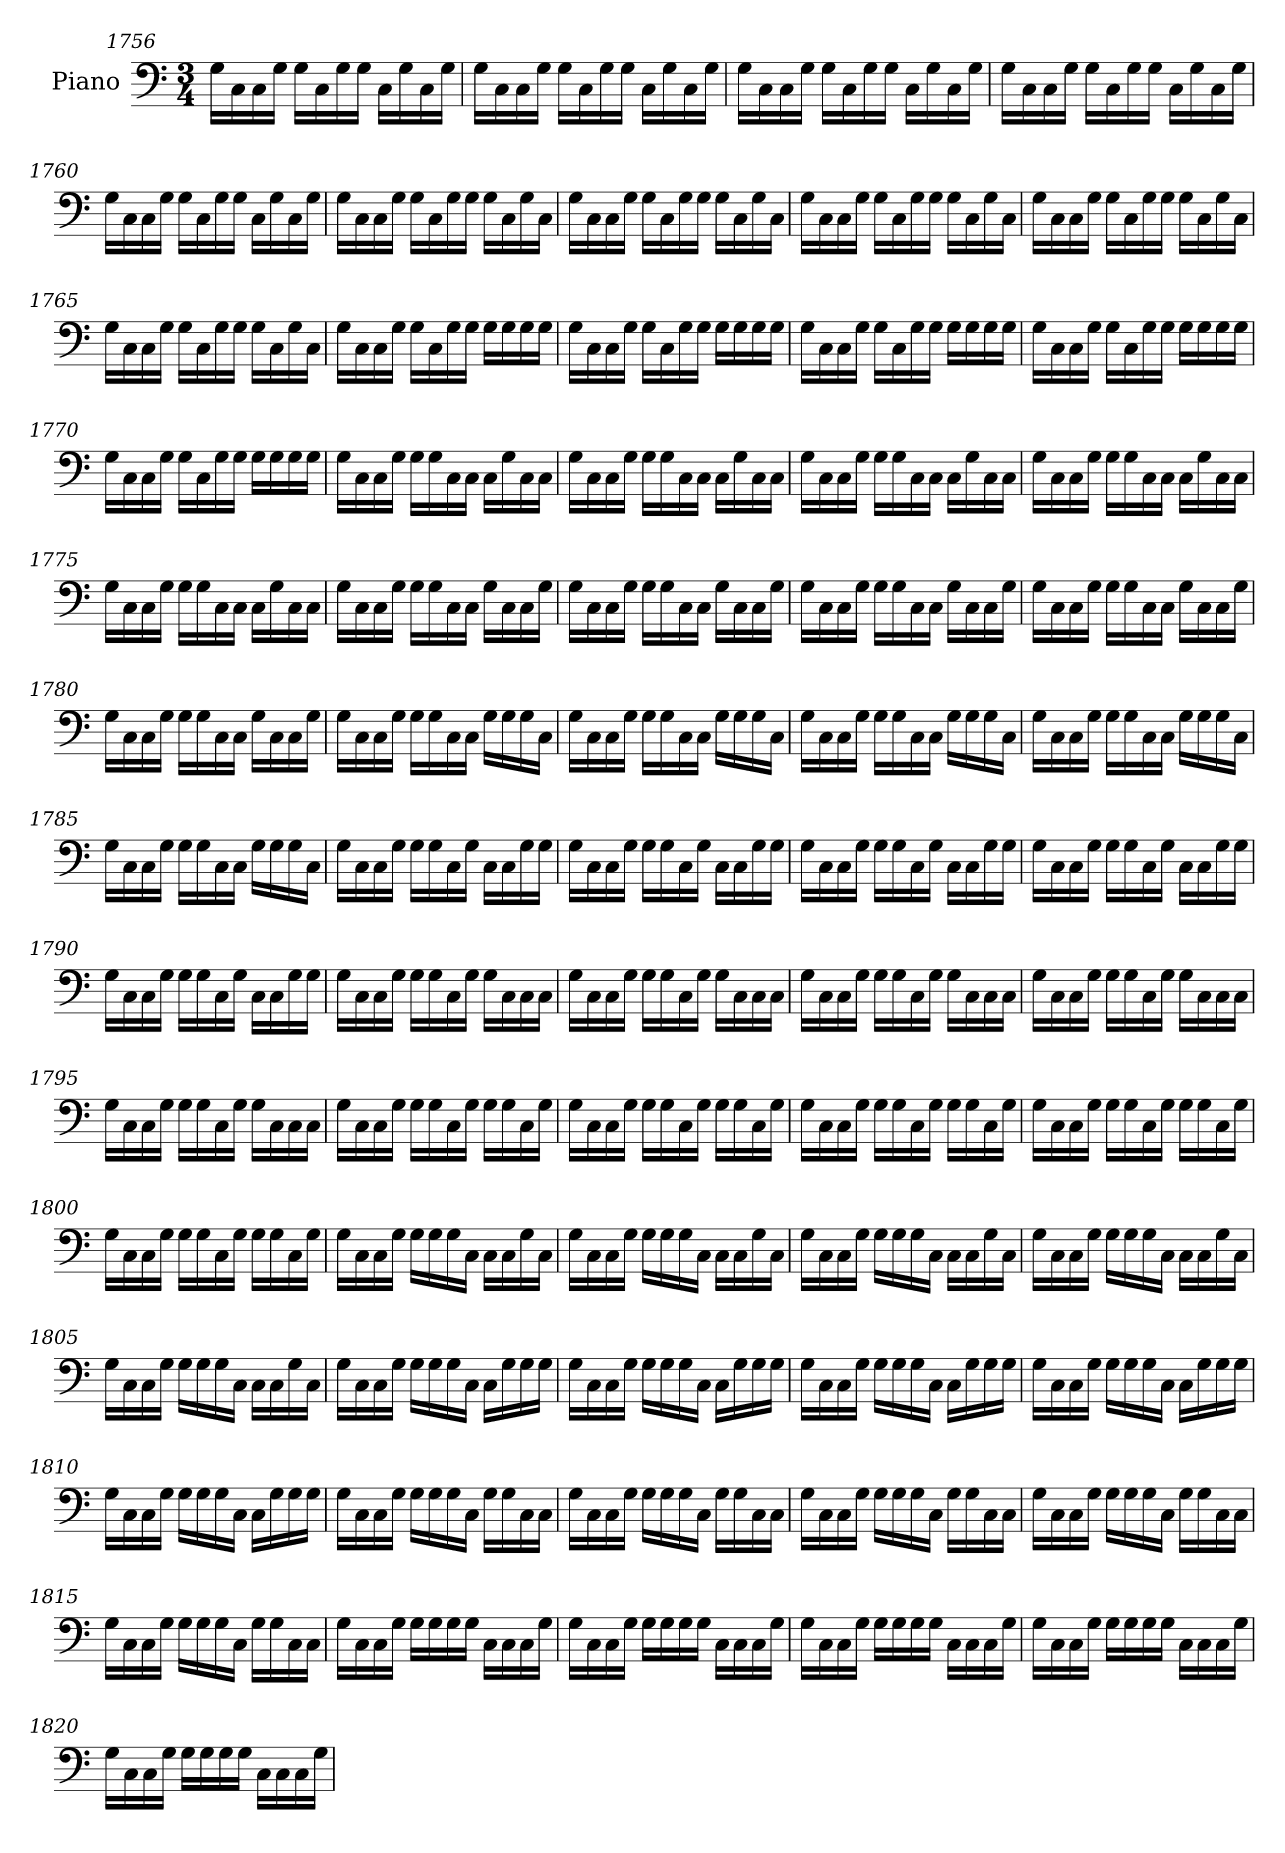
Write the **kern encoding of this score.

**kern
*part1
*staff1
*I"Piano
*I'Pno.
!!LO:PB:g=z
*clefF4
*k[]
*M3/4
=1756
16G\LL
16C\
16C\
16G\JJ
16G\LL
16C\
16G\
16G\JJ
16C\LL
16G\
16C\
16G\JJ
=1757
16G\LL
16C\
16C\
16G\JJ
16G\LL
16C\
16G\
16G\JJ
16C\LL
16G\
16C\
16G\JJ
=1758
16G\LL
16C\
16C\
16G\JJ
16G\LL
16C\
16G\
16G\JJ
16C\LL
16G\
16C\
16G\JJ
!!LO:LB:g=z
=1759
16G\LL
16C\
16C\
16G\JJ
16G\LL
16C\
16G\
16G\JJ
16C\LL
16G\
16C\
16G\JJ
=1760
16G\LL
16C\
16C\
16G\JJ
16G\LL
16C\
16G\
16G\JJ
16C\LL
16G\
16C\
16G\JJ
=1761
16G\LL
16C\
16C\
16G\JJ
16G\LL
16C\
16G\
16G\JJ
16G\LL
16C\
16G\
16C\JJ
!!LO:LB:g=z
=1762
16G\LL
16C\
16C\
16G\JJ
16G\LL
16C\
16G\
16G\JJ
16G\LL
16C\
16G\
16C\JJ
=1763
16G\LL
16C\
16C\
16G\JJ
16G\LL
16C\
16G\
16G\JJ
16G\LL
16C\
16G\
16C\JJ
=1764
16G\LL
16C\
16C\
16G\JJ
16G\LL
16C\
16G\
16G\JJ
16G\LL
16C\
16G\
16C\JJ
!!LO:LB:g=z
=1765
16G\LL
16C\
16C\
16G\JJ
16G\LL
16C\
16G\
16G\JJ
16G\LL
16C\
16G\
16C\JJ
=1766
16G\LL
16C\
16C\
16G\JJ
16G\LL
16C\
16G\
16G\JJ
16G\LL
16G\
16G\
16G\JJ
=1767
16G\LL
16C\
16C\
16G\JJ
16G\LL
16C\
16G\
16G\JJ
16G\LL
16G\
16G\
16G\JJ
!!LO:LB:g=z
=1768
16G\LL
16C\
16C\
16G\JJ
16G\LL
16C\
16G\
16G\JJ
16G\LL
16G\
16G\
16G\JJ
=1769
16G\LL
16C\
16C\
16G\JJ
16G\LL
16C\
16G\
16G\JJ
16G\LL
16G\
16G\
16G\JJ
=1770
16G\LL
16C\
16C\
16G\JJ
16G\LL
16C\
16G\
16G\JJ
16G\LL
16G\
16G\
16G\JJ
!!LO:LB:g=z
=1771
16G\LL
16C\
16C\
16G\JJ
16G\LL
16G\
16C\
16C\JJ
16C\LL
16G\
16C\
16C\JJ
=1772
16G\LL
16C\
16C\
16G\JJ
16G\LL
16G\
16C\
16C\JJ
16C\LL
16G\
16C\
16C\JJ
=1773
16G\LL
16C\
16C\
16G\JJ
16G\LL
16G\
16C\
16C\JJ
16C\LL
16G\
16C\
16C\JJ
!!LO:LB:g=z
=1774
16G\LL
16C\
16C\
16G\JJ
16G\LL
16G\
16C\
16C\JJ
16C\LL
16G\
16C\
16C\JJ
=1775
16G\LL
16C\
16C\
16G\JJ
16G\LL
16G\
16C\
16C\JJ
16C\LL
16G\
16C\
16C\JJ
=1776
16G\LL
16C\
16C\
16G\JJ
16G\LL
16G\
16C\
16C\JJ
16G\LL
16C\
16C\
16G\JJ
!!LO:LB:g=z
=1777
16G\LL
16C\
16C\
16G\JJ
16G\LL
16G\
16C\
16C\JJ
16G\LL
16C\
16C\
16G\JJ
=1778
16G\LL
16C\
16C\
16G\JJ
16G\LL
16G\
16C\
16C\JJ
16G\LL
16C\
16C\
16G\JJ
=1779
16G\LL
16C\
16C\
16G\JJ
16G\LL
16G\
16C\
16C\JJ
16G\LL
16C\
16C\
16G\JJ
!!LO:LB:g=z
=1780
16G\LL
16C\
16C\
16G\JJ
16G\LL
16G\
16C\
16C\JJ
16G\LL
16C\
16C\
16G\JJ
=1781
16G\LL
16C\
16C\
16G\JJ
16G\LL
16G\
16C\
16C\JJ
16G\LL
16G\
16G\
16C\JJ
=1782
16G\LL
16C\
16C\
16G\JJ
16G\LL
16G\
16C\
16C\JJ
16G\LL
16G\
16G\
16C\JJ
!!LO:LB:g=z
=1783
16G\LL
16C\
16C\
16G\JJ
16G\LL
16G\
16C\
16C\JJ
16G\LL
16G\
16G\
16C\JJ
=1784
16G\LL
16C\
16C\
16G\JJ
16G\LL
16G\
16C\
16C\JJ
16G\LL
16G\
16G\
16C\JJ
=1785
16G\LL
16C\
16C\
16G\JJ
16G\LL
16G\
16C\
16C\JJ
16G\LL
16G\
16G\
16C\JJ
!!LO:LB:g=z
=1786
16G\LL
16C\
16C\
16G\JJ
16G\LL
16G\
16C\
16G\JJ
16C\LL
16C\
16G\
16G\JJ
=1787
16G\LL
16C\
16C\
16G\JJ
16G\LL
16G\
16C\
16G\JJ
16C\LL
16C\
16G\
16G\JJ
=1788
16G\LL
16C\
16C\
16G\JJ
16G\LL
16G\
16C\
16G\JJ
16C\LL
16C\
16G\
16G\JJ
!!LO:PB:g=z
=1789
16G\LL
16C\
16C\
16G\JJ
16G\LL
16G\
16C\
16G\JJ
16C\LL
16C\
16G\
16G\JJ
=1790
16G\LL
16C\
16C\
16G\JJ
16G\LL
16G\
16C\
16G\JJ
16C\LL
16C\
16G\
16G\JJ
=1791
16G\LL
16C\
16C\
16G\JJ
16G\LL
16G\
16C\
16G\JJ
16G\LL
16C\
16C\
16C\JJ
!!LO:LB:g=z
=1792
16G\LL
16C\
16C\
16G\JJ
16G\LL
16G\
16C\
16G\JJ
16G\LL
16C\
16C\
16C\JJ
=1793
16G\LL
16C\
16C\
16G\JJ
16G\LL
16G\
16C\
16G\JJ
16G\LL
16C\
16C\
16C\JJ
=1794
16G\LL
16C\
16C\
16G\JJ
16G\LL
16G\
16C\
16G\JJ
16G\LL
16C\
16C\
16C\JJ
!!LO:LB:g=z
=1795
16G\LL
16C\
16C\
16G\JJ
16G\LL
16G\
16C\
16G\JJ
16G\LL
16C\
16C\
16C\JJ
=1796
16G\LL
16C\
16C\
16G\JJ
16G\LL
16G\
16C\
16G\JJ
16G\LL
16G\
16C\
16G\JJ
=1797
16G\LL
16C\
16C\
16G\JJ
16G\LL
16G\
16C\
16G\JJ
16G\LL
16G\
16C\
16G\JJ
!!LO:LB:g=z
=1798
16G\LL
16C\
16C\
16G\JJ
16G\LL
16G\
16C\
16G\JJ
16G\LL
16G\
16C\
16G\JJ
=1799
16G\LL
16C\
16C\
16G\JJ
16G\LL
16G\
16C\
16G\JJ
16G\LL
16G\
16C\
16G\JJ
=1800
16G\LL
16C\
16C\
16G\JJ
16G\LL
16G\
16C\
16G\JJ
16G\LL
16G\
16C\
16G\JJ
!!LO:LB:g=z
=1801
16G\LL
16C\
16C\
16G\JJ
16G\LL
16G\
16G\
16C\JJ
16C\LL
16C\
16G\
16C\JJ
=1802
16G\LL
16C\
16C\
16G\JJ
16G\LL
16G\
16G\
16C\JJ
16C\LL
16C\
16G\
16C\JJ
=1803
16G\LL
16C\
16C\
16G\JJ
16G\LL
16G\
16G\
16C\JJ
16C\LL
16C\
16G\
16C\JJ
!!LO:LB:g=z
=1804
16G\LL
16C\
16C\
16G\JJ
16G\LL
16G\
16G\
16C\JJ
16C\LL
16C\
16G\
16C\JJ
=1805
16G\LL
16C\
16C\
16G\JJ
16G\LL
16G\
16G\
16C\JJ
16C\LL
16C\
16G\
16C\JJ
=1806
16G\LL
16C\
16C\
16G\JJ
16G\LL
16G\
16G\
16C\JJ
16C\LL
16G\
16G\
16G\JJ
!!LO:LB:g=z
=1807
16G\LL
16C\
16C\
16G\JJ
16G\LL
16G\
16G\
16C\JJ
16C\LL
16G\
16G\
16G\JJ
=1808
16G\LL
16C\
16C\
16G\JJ
16G\LL
16G\
16G\
16C\JJ
16C\LL
16G\
16G\
16G\JJ
=1809
16G\LL
16C\
16C\
16G\JJ
16G\LL
16G\
16G\
16C\JJ
16C\LL
16G\
16G\
16G\JJ
!!LO:LB:g=z
=1810
16G\LL
16C\
16C\
16G\JJ
16G\LL
16G\
16G\
16C\JJ
16C\LL
16G\
16G\
16G\JJ
=1811
16G\LL
16C\
16C\
16G\JJ
16G\LL
16G\
16G\
16C\JJ
16G\LL
16G\
16C\
16C\JJ
=1812
16G\LL
16C\
16C\
16G\JJ
16G\LL
16G\
16G\
16C\JJ
16G\LL
16G\
16C\
16C\JJ
!!LO:LB:g=z
=1813
16G\LL
16C\
16C\
16G\JJ
16G\LL
16G\
16G\
16C\JJ
16G\LL
16G\
16C\
16C\JJ
=1814
16G\LL
16C\
16C\
16G\JJ
16G\LL
16G\
16G\
16C\JJ
16G\LL
16G\
16C\
16C\JJ
=1815
16G\LL
16C\
16C\
16G\JJ
16G\LL
16G\
16G\
16C\JJ
16G\LL
16G\
16C\
16C\JJ
!!LO:LB:g=z
=1816
16G\LL
16C\
16C\
16G\JJ
16G\LL
16G\
16G\
16G\JJ
16C\LL
16C\
16C\
16G\JJ
=1817
16G\LL
16C\
16C\
16G\JJ
16G\LL
16G\
16G\
16G\JJ
16C\LL
16C\
16C\
16G\JJ
=1818
16G\LL
16C\
16C\
16G\JJ
16G\LL
16G\
16G\
16G\JJ
16C\LL
16C\
16C\
16G\JJ
!!LO:LB:g=z
=1819
16G\LL
16C\
16C\
16G\JJ
16G\LL
16G\
16G\
16G\JJ
16C\LL
16C\
16C\
16G\JJ
=1820
16G\LL
16C\
16C\
16G\JJ
16G\LL
16G\
16G\
16G\JJ
16C\LL
16C\
16C\
16G\JJ
=
*-
